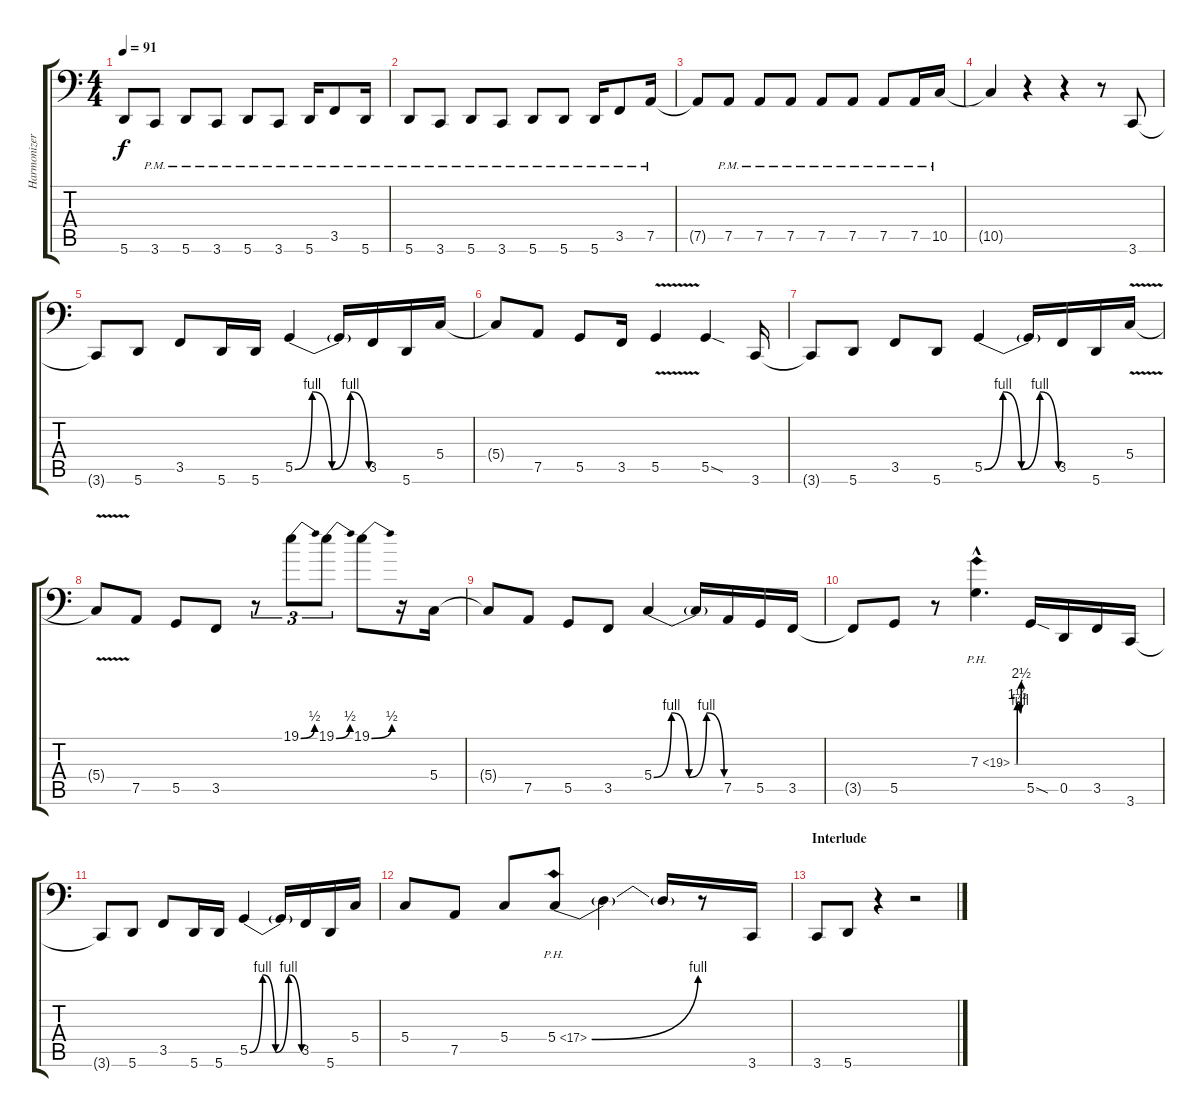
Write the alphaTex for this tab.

\track ("Harmonizer" "Harmonizer") {instrument distortionguitar}
\staff {score tabs}
\tuning (A2 E2 C2 G1 D1 A0) {hide}
\ts (4 4)
\tempo 91
\clef f4
\ks c
5.6{t}.8{dy f} 3.6{pm}.8 5.6{pm}.8 3.6{pm}.8 5.6{pm}.8 3.6{pm}.8 5.6{pm}.16 3.5{pm}.8 5.6{pm}.16 |
5.6{pm}.8 3.6{pm}.8 5.6{pm}.8 3.6{pm}.8 5.6{pm}.8 5.6{pm}.8 5.6{pm}.16 3.5{pm}.8 7.5{pm}.16 |
7.5{t}.8 7.5{pm}.8 7.5{pm}.8 7.5{pm}.8 7.5{pm}.8 7.5{pm}.8 7.5{pm}.8 7.5{pm}.16 10.5{pm}.16 |
10.5{t}.4 r.4 r.4 r.8 3.6.8 |
3.6{t}.8 5.6.8 3.5.8 5.6.16 5.6.16 5.5{be (custom 0 0 14 4 30 0 45 4 60 0)}.4 5.5{t}.16 3.5.16 5.6.16 5.4.16 |
5.4{t}.8 7.5.8 5.5.8 3.5.16 5.5{v}.4 5.5{sod}.4 3.6.16 |
3.6{t}.8 5.6.8 3.5.8 5.6.8 5.5{be (custom 0 0 15 4 30 0 45 4 60 0)}.4 5.5{t}.16 3.5.16 5.6.16 5.4{v}.16 |
5.4{t}.8 7.5.8 5.5.8 3.5.8 r.8{tu (3 2)} 19.1{be (bend 0 0 60 2)}.8{tu (3 2)} 19.1{be (bend 0 0 60 2)}.8{tu (3 2)} 19.1{be (bend 0 0 60 2)}.8 r.16 5.4.16 |
5.4{t}.8 7.5.8 5.5.8 3.5.8 5.4{be (custom 0 0 15 4 30 0 45 4 60 0)}.4 5.4{t}.16 7.5.16 5.5.16 3.5.16 |
3.5{t}.8 5.5.8 r.8 7.3{be (custom 0 0 18 0 20 6 38 6 40 4 48 4 50 10 60 10) ph 12 hac}.4{d} 5.5{sod}.16 0.5.16 3.5.16 3.6.16 |
3.6{t}.8 5.6.8 3.5.8 5.6.16 5.6.16 5.5{be (custom 0 0 15 4 30 0 45 4 60 0)}.4 5.5{t}.16 3.5.16 5.6.16 5.4.16 |
5.4.8 7.5.8 5.4.8 5.4{be (bend 0 0 60 4) ph 12}.8 5.4{t}.4 5.4{t}.16 r.8 3.6.16 |
\section ("" "Interlude")
3.6.8 5.6.8 r.4 r.2
